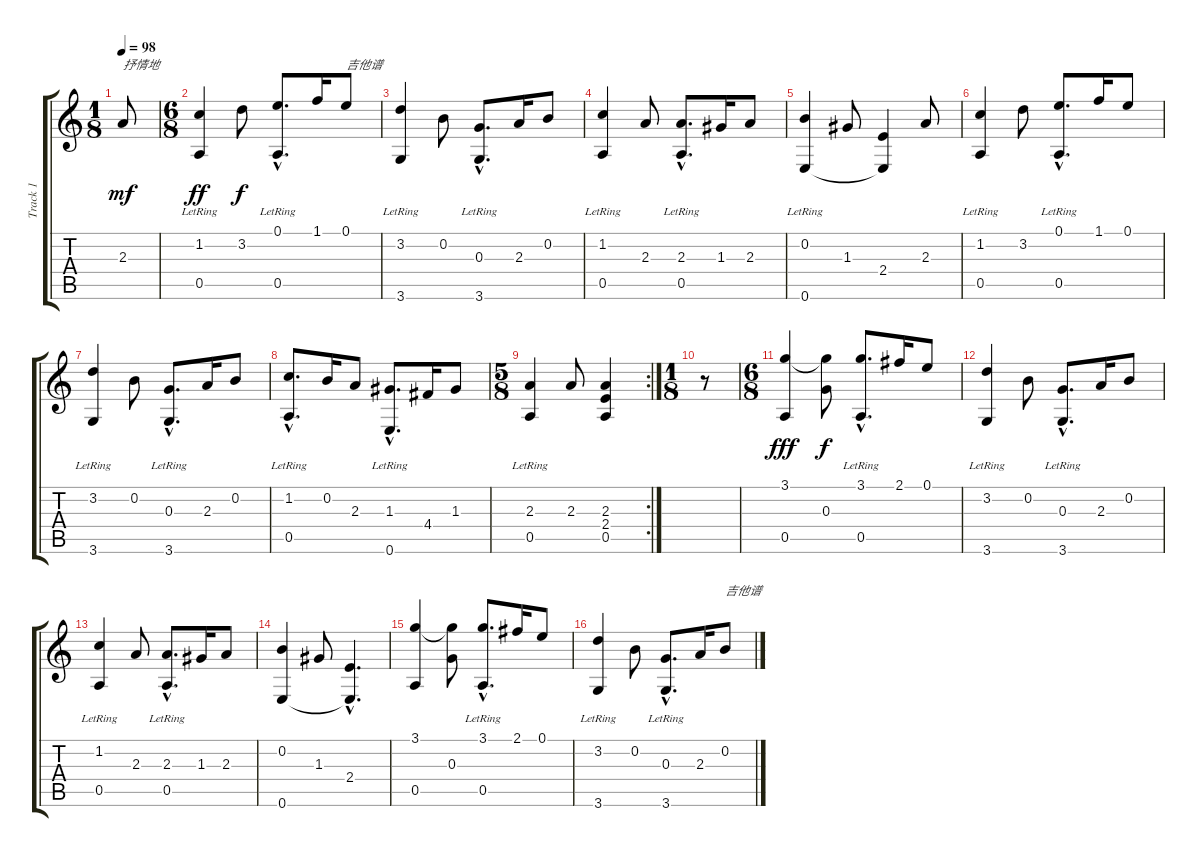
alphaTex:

\track ("Track 1" "Track 1") {instrument acousticguitarnylon}
\staff {score tabs}
\tuning (E4 B3 G3 D3 A2 E2) {hide}
\ts (1 8)
\tempo 98
\clef g2
\ks c
2.3.8{txt "抒情地" dy mf instrument acousticguitarnylon} |
\ts (6 8)
(1.2 0.5{lr}).4{dy ff} 3.2.8{dy f} (0.1{hac} 0.5{hac lr}).8{d} 1.1.16 0.1.8{txt "吉他谱"} |
(3.2 3.6{lr}).4 0.2.8 (0.3{hac} 3.6{hac lr}).8{d} 2.3.16 0.2.8 |
(1.2 0.5{lr}).4 2.3.8 (2.3{hac} 0.5{hac lr}).8{d} 1.3.16 2.3.8 |
(0.2 0.6{lr}).4 1.3.8 (2.4 0.6{t}).4 2.3.8 |
(1.2 0.5{lr}).4 3.2.8 (0.1{hac} 0.5{hac lr}).8{d} 1.1.16 0.1.8 |
(3.2 3.6{lr}).4 0.2.8 (0.3{hac} 3.6{hac lr}).8{d} 2.3.16 0.2.8 |
(1.2{hac} 0.5{hac lr}).8{d} 0.2.16 2.3.8 (1.3{hac} 0.6{hac lr}).8{d} 4.4.16 1.3.8 |
\rc 2
\ts (5 8)
(2.3 0.5{lr}).4 2.3.8 (2.3 2.4 0.5).4 |
\ts (1 8)
r.8 |
\ts (6 8)
(3.1 0.5).4{dy fff} (3.1{t} 0.3).8{dy f} (3.1{hac} 0.5{hac lr}).8{d} 2.1.16 0.1.8 |
(3.2 3.6{lr}).4 0.2.8 (0.3{hac} 3.6{hac lr}).8{d} 2.3.16 0.2.8 |
(1.2 0.5{lr}).4 2.3.8 (2.3{hac} 0.5{hac lr}).8{d} 1.3.16 2.3.8 |
(0.2 0.6).4 1.3.8 (2.4{hac} 0.6{hac t}).4{d} |
(3.1 0.5).4 (3.1{t} 0.3).8 (3.1{hac} 0.5{hac lr}).8{d} 2.1.16 0.1.8 |
(3.2 3.6{lr}).4 0.2.8 (0.3{hac} 3.6{hac lr}).8{d} 2.3.16 0.2.8{txt "吉他谱"}
